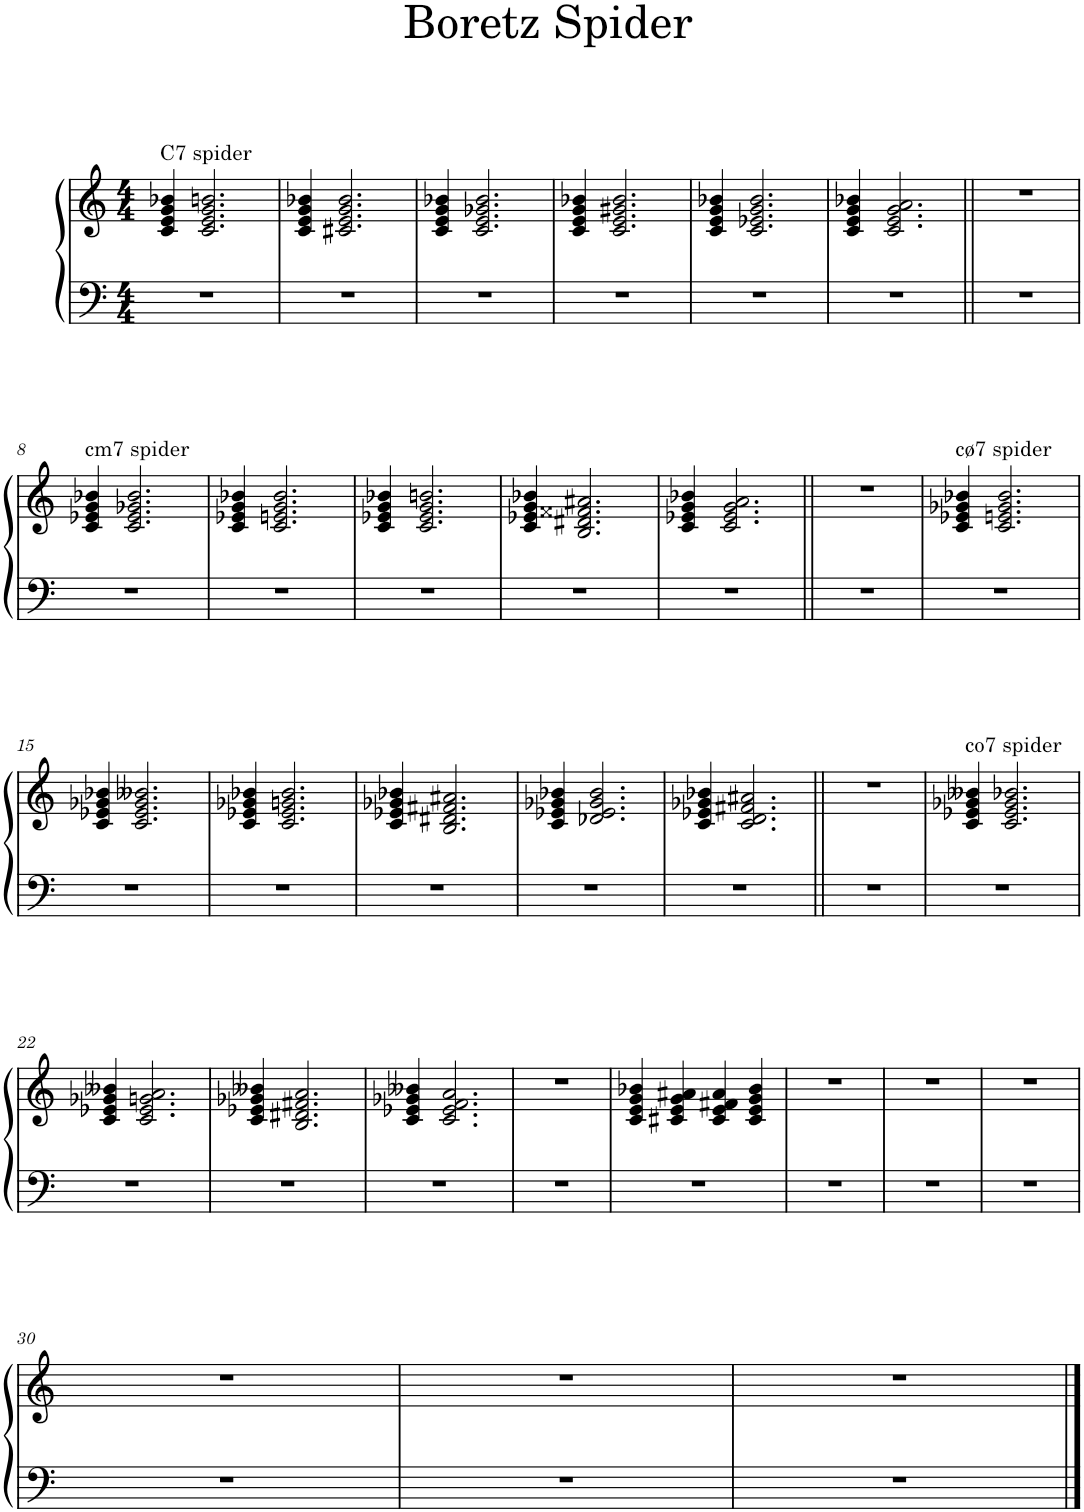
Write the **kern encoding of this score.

**kern	**kern
*part1	*part1
*staff2	*staff1
*I"Piano	*
*I'Pno.	*
*clefF4	*clefG2
*k[]	*k[]
*M4/4	*M4/4
=1	=1
!	!LO:TX:a:t=C7 spider
1r	4c/ 4e/ 4g/ 4b-X/
.	2.c/ 2.e/ 2.g/ 2.bn/
=2	=2
1r	4c/ 4e/ 4g/ 4b-X/
.	2.c#X/ 2.e/ 2.g/ 2.b-/
=3	=3
1r	4c/ 4e/ 4g/ 4b-X/
.	2.c/ 2.e/ 2.g-X/ 2.b-/
=4	=4
1r	4c/ 4e/ 4g/ 4b-X/
.	2.c/ 2.e/ 2.g#X/ 2.b-/
=5	=5
1r	4c/ 4e/ 4g/ 4b-X/
.	2.c/ 2.e-X/ 2.g/ 2.b-/
=6	=6
1r	4c/ 4e/ 4g/ 4b-X/
.	2.c/ 2.e/ 2.g/ 2.a/
=7||	=7||
1r	1r
!!LO:LB:g=z
=8	=8
!	!LO:TX:a:t=cm7 spider
1r	4c/ 4e-X/ 4g/ 4b-X/
.	2.c/ 2.e-/ 2.g-X/ 2.b-/
=9	=9
1r	4c/ 4e-X/ 4g/ 4b-X/
.	2.c/ 2.en/ 2.g/ 2.b-/
=10	=10
1r	4c/ 4e-X/ 4g/ 4b-X/
.	2.c/ 2.e-/ 2.g/ 2.bn/
=11	=11
1r	4c/ 4e-X/ 4g/ 4b-X/
.	2.B/ 2.d#X/ 2.f##X/ 2.a#X/
=12	=12
1r	4c/ 4e-X/ 4g/ 4b-X/
.	2.c/ 2.e-/ 2.g/ 2.a/
=13||	=13||
1r	1r
=14	=14
!	!LO:TX:a:t=cø7 spider
1r	4c/ 4e-X/ 4g-X/ 4b-X/
.	2.c/ 2.en/ 2.g-/ 2.b-/
!!LO:LB:g=z
=15	=15
1r	4c/ 4e-X/ 4g-X/ 4b-X/
.	2.c/ 2.e-/ 2.g-/ 2.b--X/
=16	=16
1r	4c/ 4e-X/ 4g-X/ 4b-X/
.	2.c/ 2.e-/ 2.gn/ 2.b-/
=17	=17
1r	4c/ 4e-X/ 4g-X/ 4b-X/
.	2.B/ 2.d#X/ 2.f#X/ 2.a#X/
=18	=18
1r	4c/ 4e-X/ 4g-X/ 4b-X/
.	2.d-X/ 2.e-/ 2.g-/ 2.b-/
=19	=19
1r	4c/ 4e-X/ 4g-X/ 4b-X/
.	2.c/ 2.d/ 2.f#X/ 2.a#X/
=20||	=20||
1r	1r
=21	=21
!	!LO:TX:a:t=co7 spider
1r	4c/ 4e-X/ 4g-X/ 4b--X/
.	2.c/ 2.e-/ 2.g-/ 2.b-X/
!!LO:LB:g=z
=22	=22
1r	4c/ 4e-X/ 4g-X/ 4b--X/
.	2.c/ 2.e-/ 2.gn/ 2.a/
=23	=23
1r	4c/ 4e-X/ 4g-X/ 4b--X/
.	2.B/ 2.d#X/ 2.f#X/ 2.a/
=24	=24
1r	4c/ 4e-X/ 4g-X/ 4b--X/
.	2.c/ 2.e-/ 2.f/ 2.a/
=25	=25
1r	1r
=26	=26
1r	4c/ 4e/ 4g/ 4b-X/
.	4c#X/ 4e/ 4g/ 4a#X/
.	4c#/ 4e/ 4f#X/ 4a#/
.	4c#/ 4e/ 4g/ 4b-/
=27	=27
1r	1r
=28	=28
1r	1r
=29	=29
1r	1r
!!LO:LB:g=z
=30	=30
1r	1r
=31	=31
1r	1r
=32	=32
1r	1r
==	==
*-	*-
